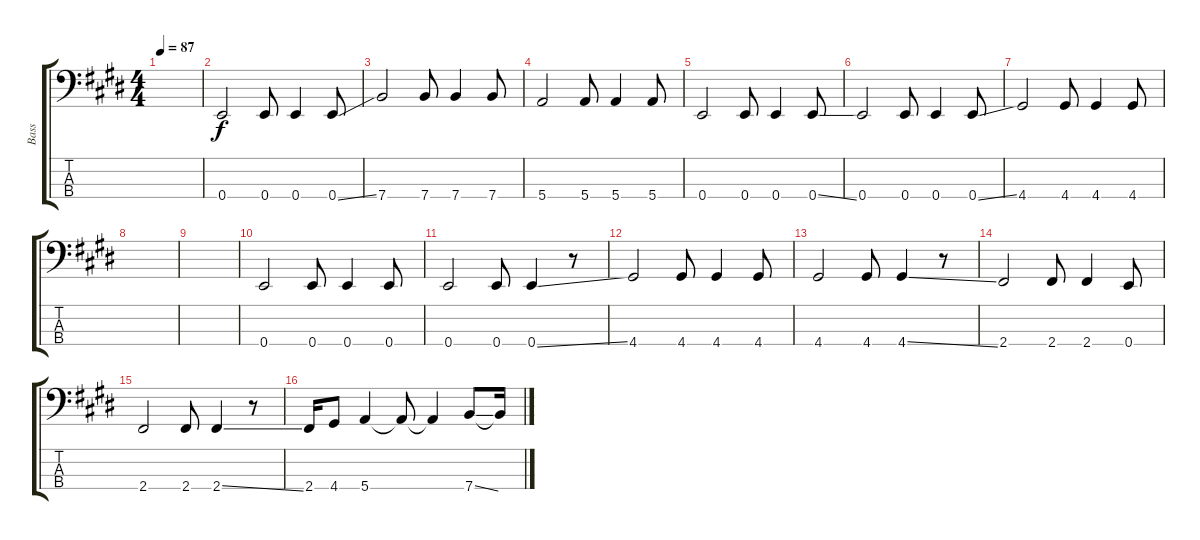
\track ("Bass" "Bass") {instrument electricbassfinger}
\staff {score tabs}
\tuning (G2 D2 A1 E1) {hide}
\ts (4 4)
\tempo 87
\clef f4
\ks e
|
0.4.2 0.4.8 0.4.4 0.4{ss}.8 |
7.4.2 7.4.8 7.4.4 7.4.8 |
5.4.2 5.4.8 5.4.4 5.4.8 |
0.4.2 0.4.8 0.4.4 0.4{ss}.8 |
0.4.2 0.4.8 0.4.4 0.4{ss}.8 |
4.4.2 4.4.8 4.4.4 4.4.8 |
|
|
0.4.2 0.4.8 0.4.4 0.4.8 |
0.4.2 0.4.8 0.4{ss}.4 r.8 |
4.4.2 4.4.8 4.4.4 4.4.8 |
4.4.2 4.4.8 4.4{ss}.4 r.8 |
2.4.2 2.4.8 2.4.4 0.4.8 |
2.4.2 2.4.8 2.4{ss}.4 r.8 |
2.4.16 4.4.8 5.4.4 5.4{t}.8 5.4{t}.4 7.4{ss}.8 7.4{t}.16
